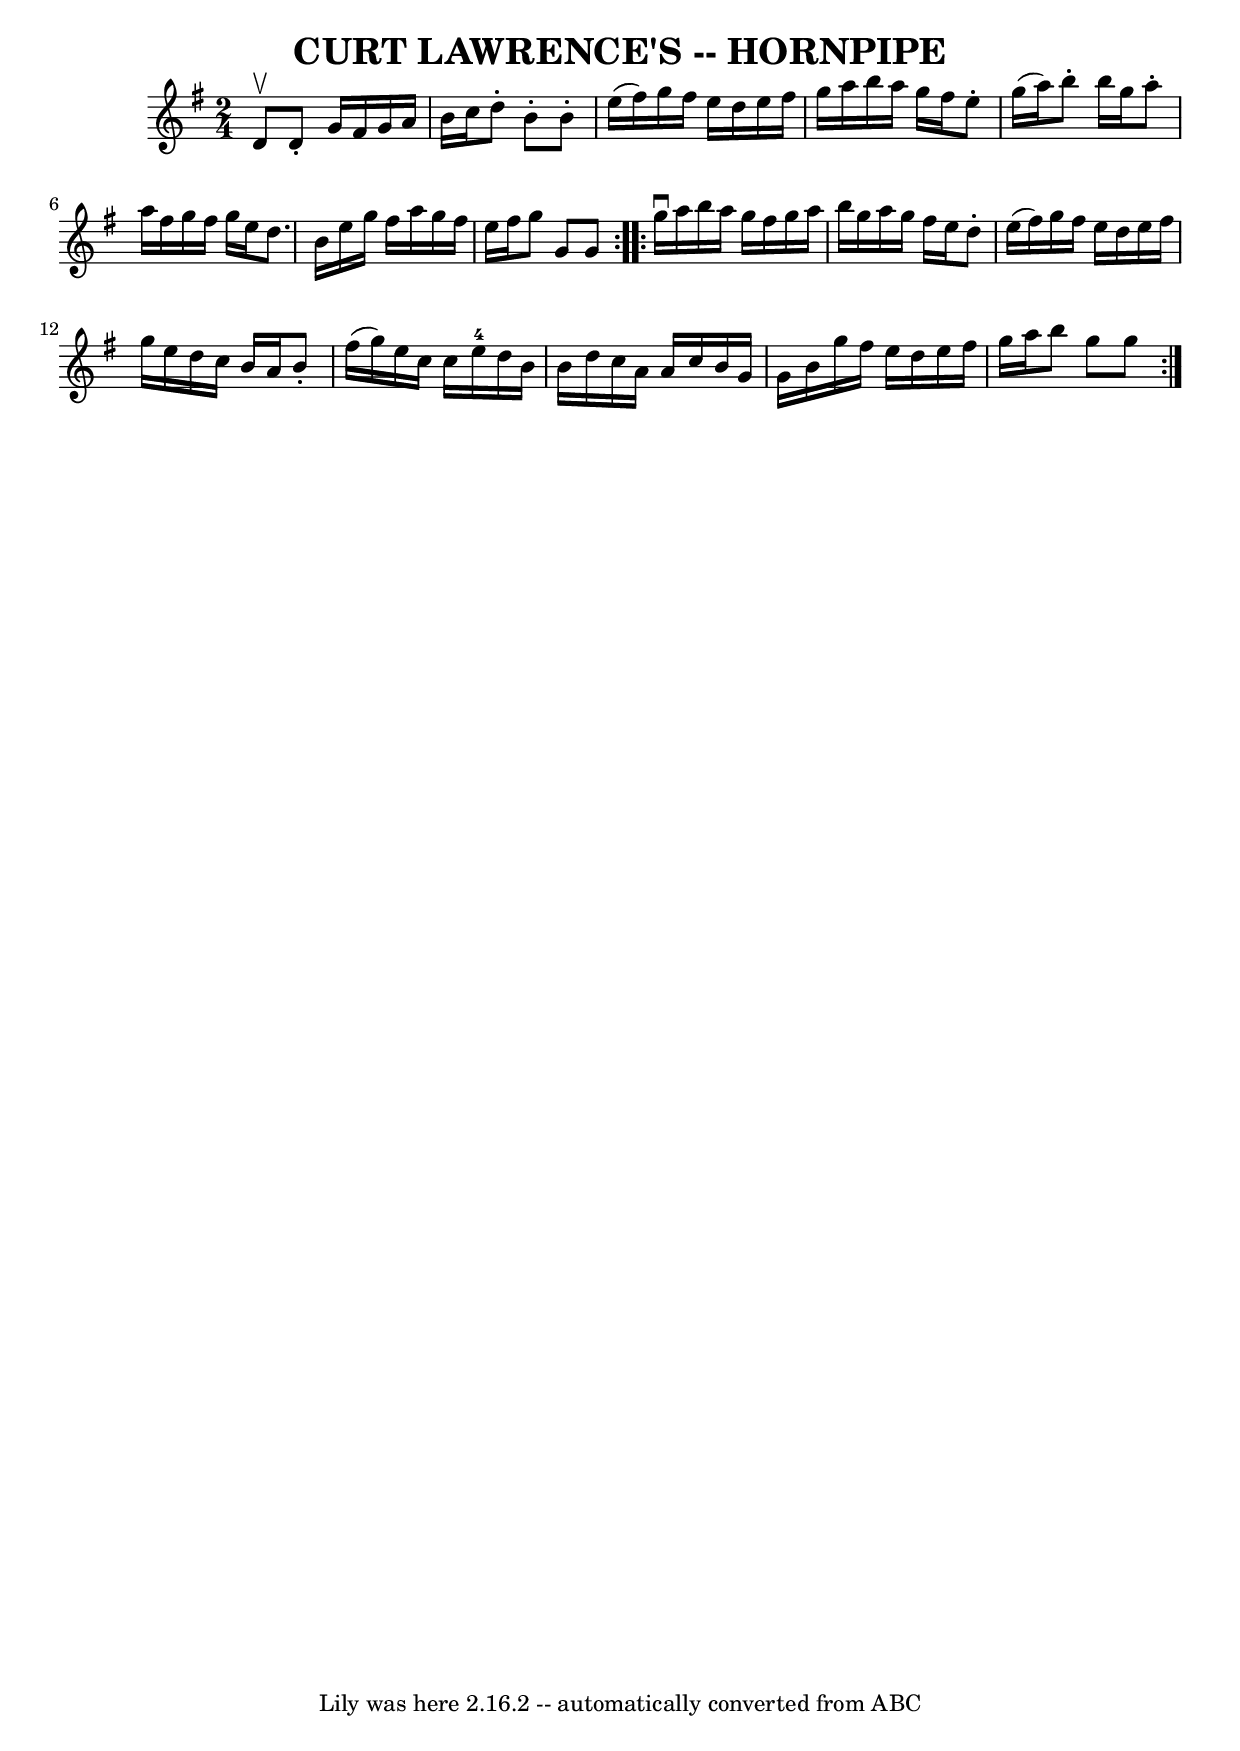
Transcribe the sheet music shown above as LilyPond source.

\version "2.7.40"
\include "Mammoth.ily"
\header {
	%% book = "Cole's 1000 Fiddle Tunes"
	crossRefNumber = "1"
	footnotes = ""
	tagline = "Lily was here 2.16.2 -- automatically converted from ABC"
	title = "CURT LAWRENCE'S -- HORNPIPE"
}
voicedefault =  {


\repeat volta 2 {
\time 2/4 \key g \major d'8^\upbow       |
 d'8 -. g'16 fis'16  
 g'16 a'16 b'16 c''16    |
 d''8 -. b'8 -. b'8 -. e''16 
(fis''16)   |
 g''16 fis''16 e''16 d''16 e''16    
fis''16 g''16 a''16    |
 b''16 a''16 g''16 fis''16    
e''8 -. g''16 (a''16)   |
     |
 b''8 -. b''16    
g''16 a''8 -. a''16 fis''16    |
 g''16 fis''16 g''16    
e''16 d''8. b'16    |
 e''16 g''16 fis''16 a''16    
g''16 fis''16 e''16 fis''16    |
 g''8 g'8 g'8    }     
\repeat volta 2 { g''16^\downbow a''16        |
 b''16 a''16    
g''16 fis''16 g''16 a''16 b''16 g''16    |
 a''16    
g''16 fis''16 e''16 d''8 -. e''16 (fis''16)   |
 g''16 
 fis''16 e''16 d''16 e''16 fis''16 g''16 e''16    |
  
 d''16 c''16 b'16 a'16 b'8 -. fis''16 (g''16)   |
    
 |
 e''16 c''16 c''16 e''16-4 d''16 b'16 b'16    
d''16    |
 c''16 a'16 a'16 c''16 b'16 g'16 g'16    
b'16    |
 g''16 fis''16 e''16 d''16 e''16 fis''16    
g''16 a''16    |
 b''8 g''8 g''8    }   
}

\score{
    <<

	\context Staff="default"
	{
	    \voicedefault 
	}

    >>
	\layout {
	}
	\midi {}
}
